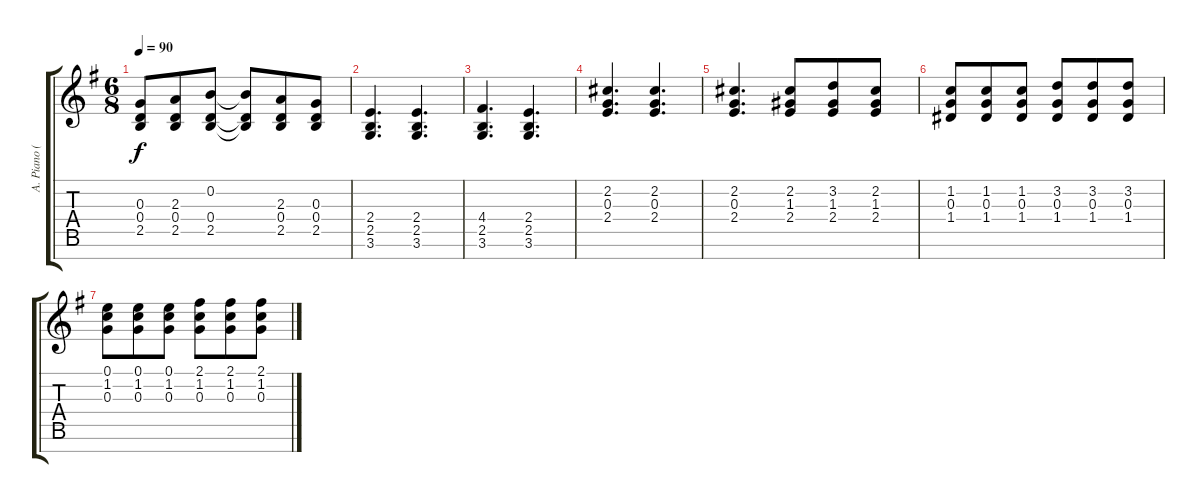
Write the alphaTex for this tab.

\track ("A. Piano (Right Hand)" "A. Piano (") {instrument acousticgrandpiano}
\staff {score tabs}
\tuning (E5 B4 G4 D4 A3 E3 B2) {hide}
\ts (6 8)
\tempo 90
\clef g2
\ks g
(0.3 0.4 2.5).8{dy f} (2.3 0.4 2.5).8 (0.2 0.4 2.5).8 (0.2{t} 0.4{t} 2.5{t}).8 (2.3 0.4 2.5).8 (0.3 0.4 2.5).8 |
(2.4 2.5 3.6).4{d} (2.4 2.5 3.6).4{d} |
(4.4 2.5 3.6).4{d} (2.4 2.5 3.6).4{d} |
(2.2 0.3 2.4).4{d} (2.2 0.3 2.4).4{d} |
(2.2 0.3 2.4).4{d} (2.2 1.3 2.4).8 (3.2 1.3 2.4).8 (2.2 1.3 2.4).8 |
(1.2 0.3 1.4).8 (1.2 0.3 1.4).8 (1.2 0.3 1.4).8 (3.2 0.3 1.4).8 (3.2 0.3 1.4).8 (3.2 0.3 1.4).8 |
(0.1 1.2 0.3).8 (0.1 1.2 0.3).8 (0.1 1.2 0.3).8 (2.1 1.2 0.3).8 (2.1 1.2 0.3).8 (2.1 1.2 0.3).8
